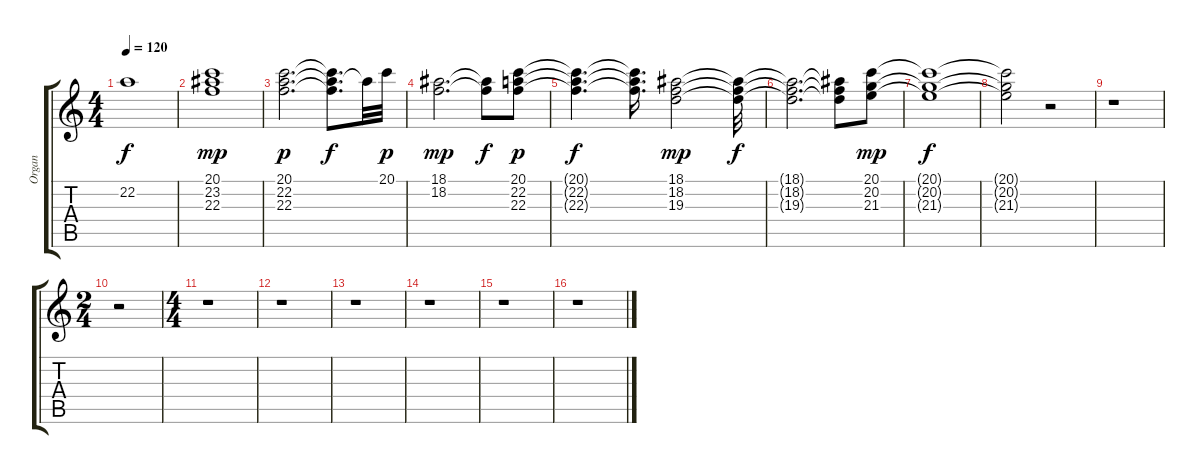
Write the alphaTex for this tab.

\track ("Organ" "Organ") {instrument drawbarorgan}
\staff {score tabs}
\tuning (E4 B3 G3 D3 A2 E2) {hide}
\ts (4 4)
\tempo 120
\clef g2
\ks c
22.2{t}.1{dy f} |
(20.1 23.2 22.3).1{dy mp} |
(20.1 22.2 22.3).2{d dy p} (20.1{t} 22.2{t} 22.3{t}).8{d dy f} 22.2{t}.32 20.1.32{dy p} |
(18.1 18.2).2{d dy mp} (18.1{t} 18.2{t}).8{dy f} (20.1 22.2 22.3).8{dy p} |
(20.1{t} 22.2{t} 22.3{t}).4{d dy f} (20.1{t} 22.2{t} 22.3{t}).16{d} (18.1 18.2 19.3).2{dy mp} (18.1{t} 18.2{t} 19.3{t}).32{dy f} |
(18.1{t} 18.2{t} 19.3{t}).2{d} (18.1{t} 18.2{t} 19.3{t}).8 (20.1 20.2 21.3).8{dy mp} |
(20.1{t} 20.2{t} 21.3{t}).1{dy f} |
(20.1{t} 20.2{t} 21.3{t}).2 r.2 |
r.1 |
\ts (2 4)
r.2 |
\ts (4 4)
r.1 |
r.1 |
r.1 |
r.1 |
r.1 |
r.1
